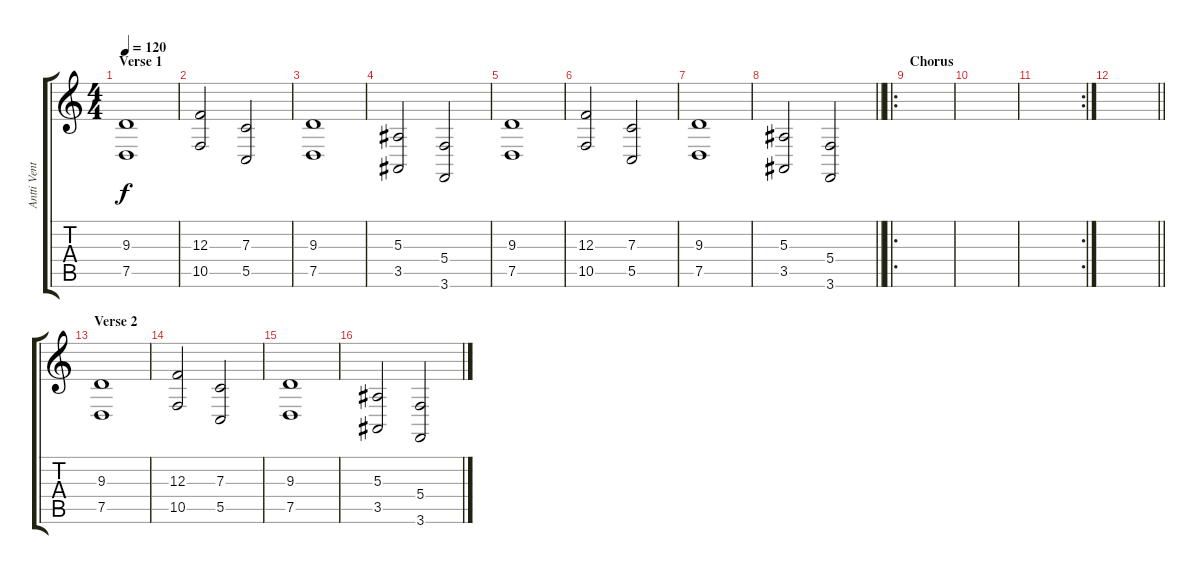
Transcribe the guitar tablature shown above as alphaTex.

\track ("Antti Ventola" "Antti Vent") {instrument synthstrings1}
\staff {score tabs}
\tuning (D4 A3 F3 C3 G2 D2) {hide}
\ts (4 4)
\section ("" "Verse 1")
\tempo 120
\clef g2
\ks c
(9.3 7.5).1{dy f} |
(12.3 10.5).2 (7.3 5.5).2 |
(9.3 7.5).1 |
(5.3 3.5).2 (5.4 3.6).2 |
(9.3 7.5).1 |
(12.3 10.5).2 (7.3 5.5).2 |
(9.3 7.5).1 |
\barLineRight lightlight
(5.3 3.5).2 (5.4 3.6).2 |
\ro
\section ("" "Chorus")
|
|
\rc 2
|
\barLineRight lightlight
|
\section ("" "Verse 2")
(9.3 7.5).1 |
(12.3 10.5).2 (7.3 5.5).2 |
(9.3 7.5).1 |
(5.3 3.5).2 (5.4 3.6).2
